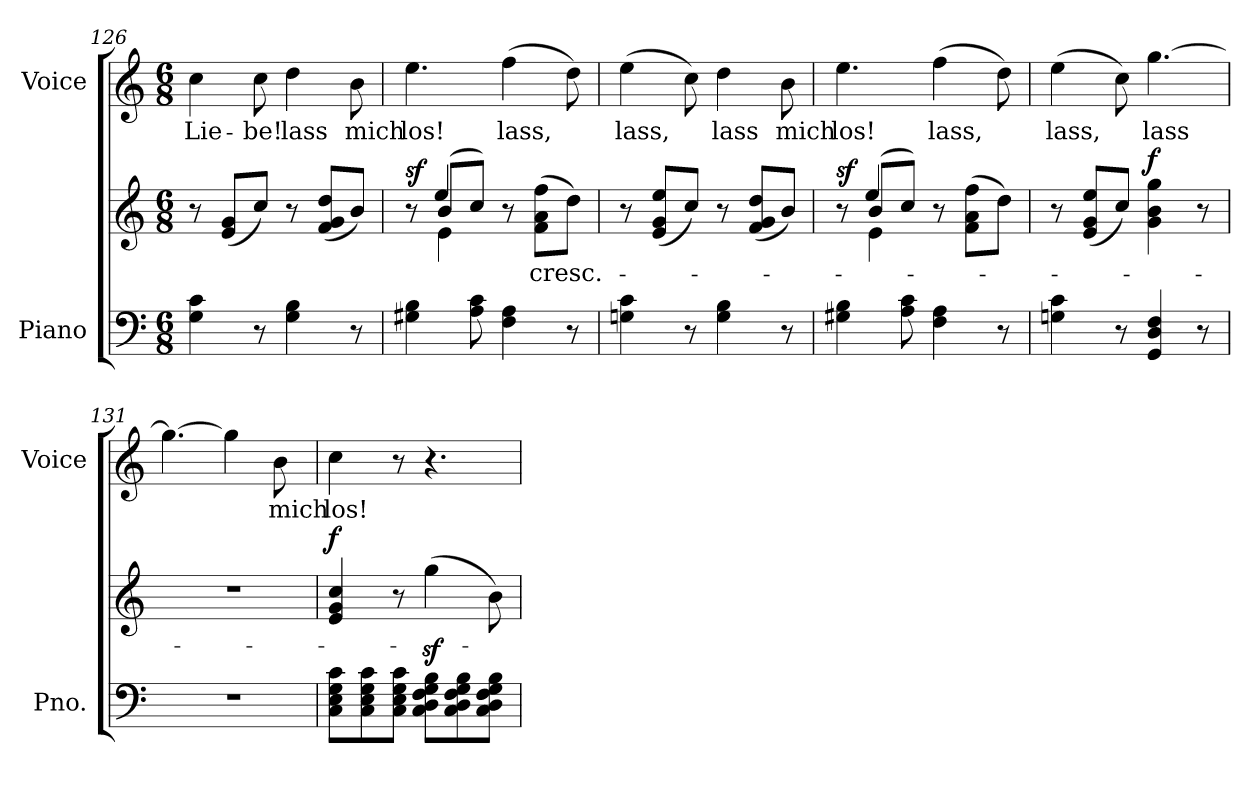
**kern	**kern	**text	**dynam	**kern	**text
*part2	*part2	*part2	*part2	*part1	*part1
*staff3	*staff2	*staff2	*staff2/3	*staff1	*staff1
*I"Piano	*	*	*	*I"Voice	*
*I'Pno.	*	*	*	*I'Voice	*
*clefF4	*clefG2	*	*	*clefG2	*
*k[]	*k[]	*	*	*k[]	*
*C:	*C:	*	*	*C:	*
*M6/8	*M6/8	*	*	*M6/8	*
=126	=126	=126	=126	=126	=126
!	!	!	!	!	!LO:LY:b:color=#000000
4Gi\ 4ci	8r	.	.	4cci\	Lie-
.	(8ei/ 8giL	.	.	.	.
!	!	!	!	!	!LO:LY:b:color=#000000
8r	8cci/J)	.	.	8cci\	-be!
!	!	!	!	!	!LO:LY:b:color=#000000
4Gi\ 4Bi	8r	.	.	4ddi\	lass
.	(8fi/ 8gi 8ddiL	.	.	.	.
!	!	!	!	!	!LO:LY:b:color=#000000
8r	8bi/J)	.	.	8bi\	mich
=127	=127	=127	=127	=127	=127
*	*^	*	*	*	*
*	*	*^	*	*	*	*
!	!	!	!	!	!	!	!LO:LY:b:color=#000000
4G#Xi\ 4Bi	8r	8ryy	8ryy	.	sf	4.eei\	los!
.	(8bi/L	4eei/	4ei\	.	.	.	.
8Ai\ 8ci	8cci/J)	.	.	.	.	.	.
!	!	!	!	!	!	!	!LO:LY:b:color=#000000
4Fi\ 4Ai	8r	4.ryy	4.ryy	.	.	(4ffi\	lass,
!	!	!	!	!LO:LY:b:color=#000000	!	!	!
.	(8fi\ 8ai 8ffiL	.	.	-cresc.-	.	.	.
8r	8ddi\J)	.	.	.	.	8ddi\)	.
*	*v	*v	*v	*	*	*	*
!!LO:LB:g=z
=128	=128	=128	=128	=128	=128
!	!	!	!	!	!LO:LY:b:color=#000000
4Gni\ 4ci	8r	.	.	(4eei\	lass,
.	(8ei/ 8gi 8eeiL	.	.	.	.
8r	8cci/J)	.	.	8cci\)	.
!	!	!	!	!	!LO:LY:b:color=#000000
4Gi\ 4Bi	8r	.	.	4ddi\	lass
.	(8fi/ 8gi 8ddiL	.	.	.	.
!	!	!	!	!	!LO:LY:b:color=#000000
8r	8bi/J)	.	.	8bi\	mich
=129	=129	=129	=129	=129	=129
*	*^	*	*	*	*
*	*	*^	*	*	*	*
!	!	!	!	!	!	!	!LO:LY:b:color=#000000
4G#Xi\ 4Bi	8r	8ryy	8ryy	.	sf	4.eei\	los!
.	(8bi/L	4eei/	4ei\	.	.	.	.
8Ai\ 8ci	8cci/J)	.	.	.	.	.	.
!	!	!	!	!LO:LY:b:color=#000000	!	!	!
!	!	!	!	!	!	!	!LO:LY:b:color=#000000
4Fi\ 4Ai	8r	4.ryy	4.ryy	-cresc.-	.	(4ffi\	lass,
.	(8fi\ 8ai 8ffiL	.	.	.	.	.	.
8r	8ddi\J)	.	.	.	.	8ddi\)	.
*	*v	*v	*v	*	*	*	*
=130	=130	=130	=130	=130	=130
!	!	!	!	!	!LO:LY:b:color=#000000
4Gni\ 4ci	8r	.	.	(4eei\	lass,
.	(8ei/ 8gi 8eeiL	.	.	.	.
8r	8cci/J)	.	.	8cci\)	.
!	!	!	!	!	!LO:LY:b:color=#000000
4GGi/ 4Di 4Fi	4gi\ 4bi 4ggi	.	f	[>4.ggi\	lass
8r	8r	.	.	.	.
=131	=131	=131	=131	=131	=131
!LO:N:vis=1	!LO:N:vis=1	!	!	!	!
2.r	2.r	.	.	4.ggi\_>	.
.	.	.	.	4ggi\]	.
!	!	!	!	!	!LO:LY:b:color=#000000
.	.	.	.	8bi\	mich
!!LO:LB:g=z
=132	=132	=132	=132	=132	=132
!	!	!	!	!	!LO:LY:b:color=#000000
8Ci\ 8Ei 8Gi 8ciL	4ei/ 4gi 4cci	.	f	4cci\	los!
8Ci\ 8Ei 8Gi 8ci	.	.	.	.	.
8Ci\ 8Ei 8Gi 8ciJ	8r	.	.	8r	.
8Ci\ 8Di 8Fi 8Gi 8BiL	(4ggzi\	.	.	4.r	.
8Ci\ 8Di 8Fi 8Gi 8Bi	.	.	.	.	.
8Ci\ 8Di 8Fi 8Gi 8BiJ	8bi\)	.	.	.	.
=	=	=	=	=	=
*-	*-	*-	*-	*-	*-
